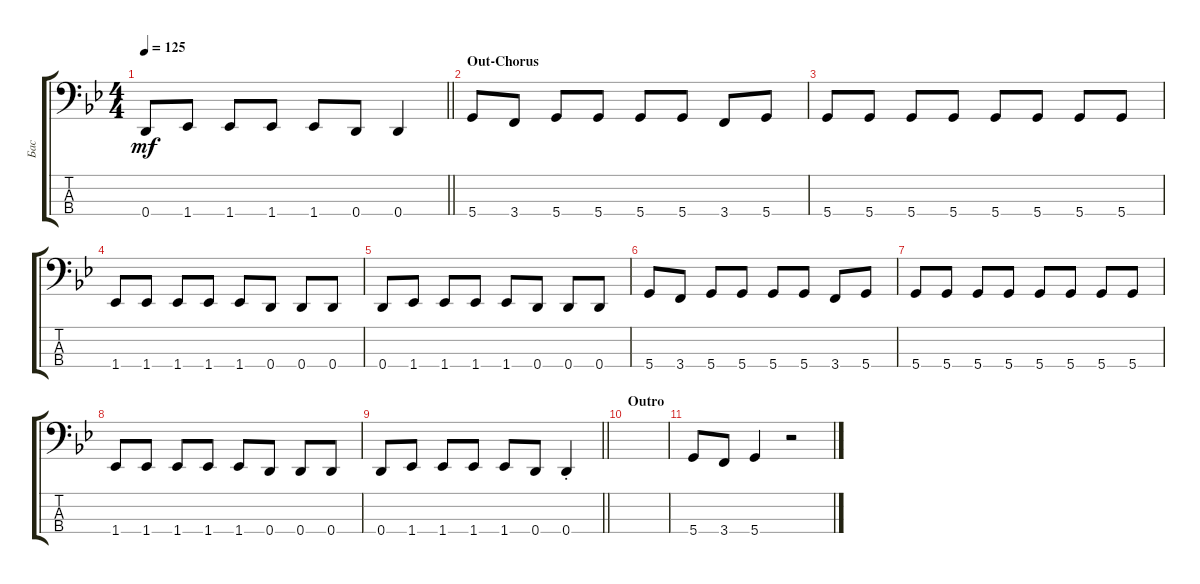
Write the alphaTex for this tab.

\track ("Бас" "Бас") {instrument electricbassfinger}
\staff {score tabs}
\tuning (G2 D2 A1 D1) {hide}
\ts (4 4)
\tempo 125
\clef f4
\barLineRight lightlight
\ks gminor
0.4.8{dy mf} 1.4.8 1.4.8 1.4.8 1.4.8 0.4.8 0.4.4 |
\section ("" "Out-Chorus")
5.4.8 3.4.8 5.4.8 5.4.8 5.4.8 5.4.8 3.4.8 5.4.8 |
5.4.8 5.4.8 5.4.8 5.4.8 5.4.8 5.4.8 5.4.8 5.4.8 |
1.4.8 1.4.8 1.4.8 1.4.8 1.4.8 0.4.8 0.4.8 0.4.8 |
0.4.8 1.4.8 1.4.8 1.4.8 1.4.8 0.4.8 0.4.8 0.4.8 |
5.4.8 3.4.8 5.4.8 5.4.8 5.4.8 5.4.8 3.4.8 5.4.8 |
5.4.8 5.4.8 5.4.8 5.4.8 5.4.8 5.4.8 5.4.8 5.4.8 |
1.4.8 1.4.8 1.4.8 1.4.8 1.4.8 0.4.8 0.4.8 0.4.8 |
\barLineRight lightlight
0.4.8 1.4.8 1.4.8 1.4.8 1.4.8 0.4.8 0.4{st}.4 |
\section ("" "Outro")
|
5.4.8 3.4.8 5.4.4 r.2
